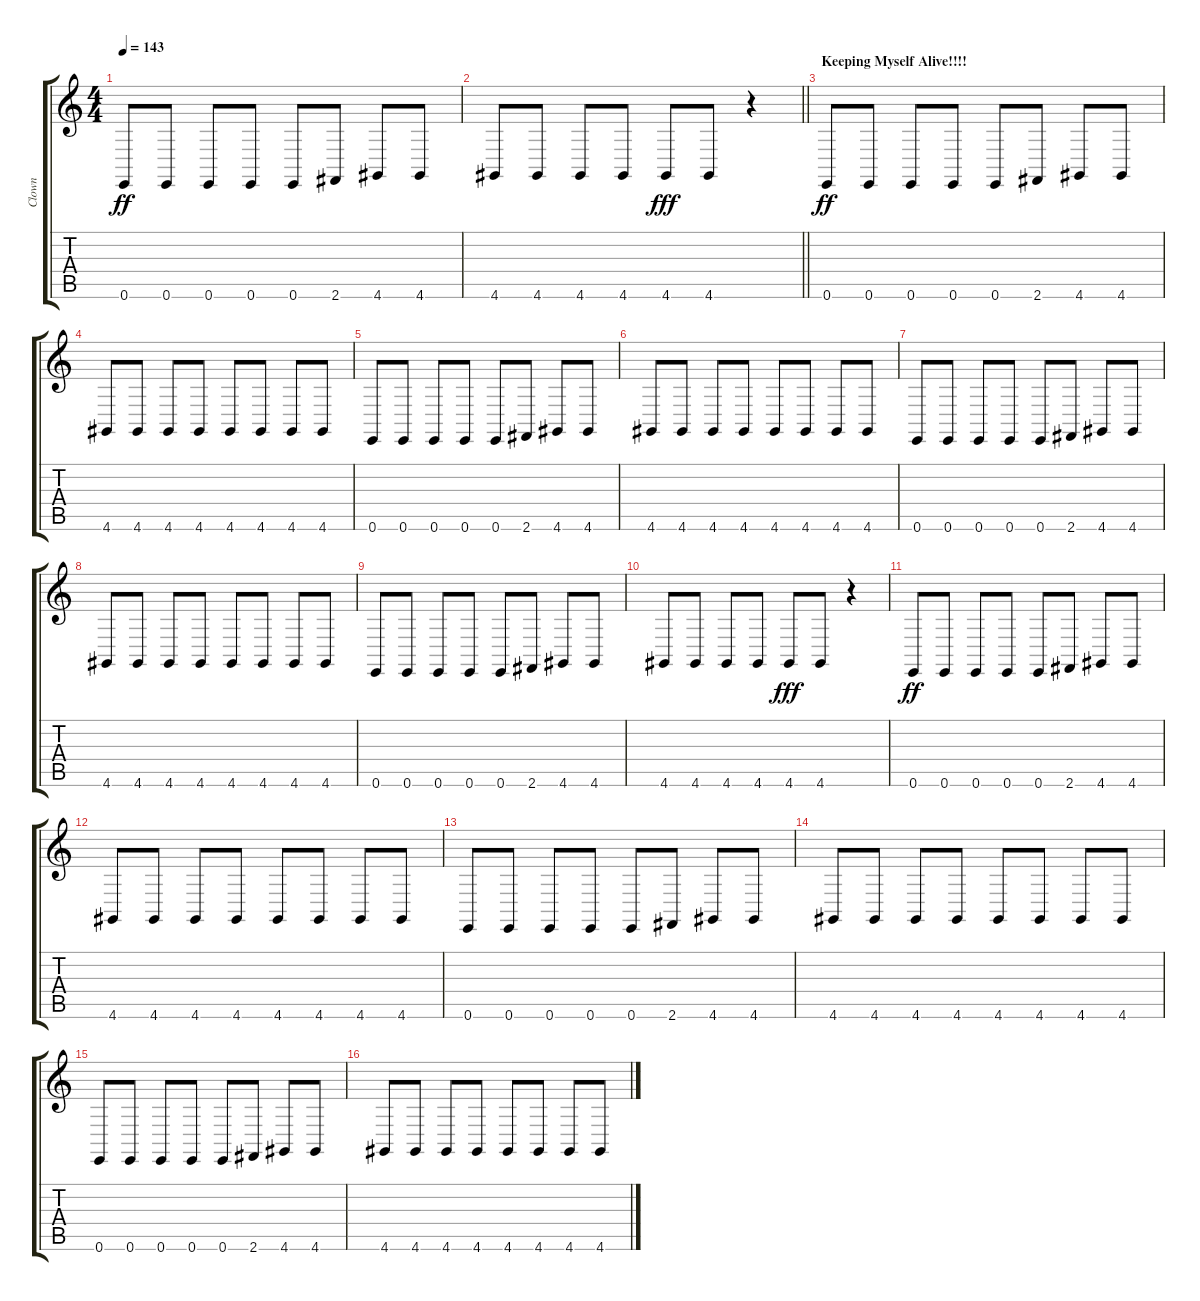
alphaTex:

\track ("Clown" "Clown") {instrument melodictom}
\staff {score tabs}
\tuning (E4 B3 G3 D3 A2 E2) {hide}
\ts (4 4)
\tempo 143
\clef g2
\ks c
0.6.8{dy ff} 0.6.8 0.6.8 0.6.8 0.6.8 2.6.8 4.6.8 4.6.8 |
\barLineRight lightlight
4.6.8 4.6.8 4.6.8 4.6.8 4.6.8{dy fff} 4.6.8 r.4 |
\section ("" "Keeping Myself Alive!!!!")
0.6.8{dy ff} 0.6.8 0.6.8 0.6.8 0.6.8 2.6.8 4.6.8 4.6.8 |
4.6.8 4.6.8 4.6.8 4.6.8 4.6.8 4.6.8 4.6.8 4.6.8 |
0.6.8 0.6.8 0.6.8 0.6.8 0.6.8 2.6.8 4.6.8 4.6.8 |
4.6.8 4.6.8 4.6.8 4.6.8 4.6.8 4.6.8 4.6.8 4.6.8 |
0.6.8 0.6.8 0.6.8 0.6.8 0.6.8 2.6.8 4.6.8 4.6.8 |
4.6.8 4.6.8 4.6.8 4.6.8 4.6.8 4.6.8 4.6.8 4.6.8 |
0.6.8 0.6.8 0.6.8 0.6.8 0.6.8 2.6.8 4.6.8 4.6.8 |
4.6.8 4.6.8 4.6.8 4.6.8 4.6.8{dy fff} 4.6.8 r.4 |
0.6.8{dy ff} 0.6.8 0.6.8 0.6.8 0.6.8 2.6.8 4.6.8 4.6.8 |
4.6.8 4.6.8 4.6.8 4.6.8 4.6.8 4.6.8 4.6.8 4.6.8 |
0.6.8 0.6.8 0.6.8 0.6.8 0.6.8 2.6.8 4.6.8 4.6.8 |
4.6.8 4.6.8 4.6.8 4.6.8 4.6.8 4.6.8 4.6.8 4.6.8 |
0.6.8 0.6.8 0.6.8 0.6.8 0.6.8 2.6.8 4.6.8 4.6.8 |
4.6.8 4.6.8 4.6.8 4.6.8 4.6.8 4.6.8 4.6.8 4.6.8
